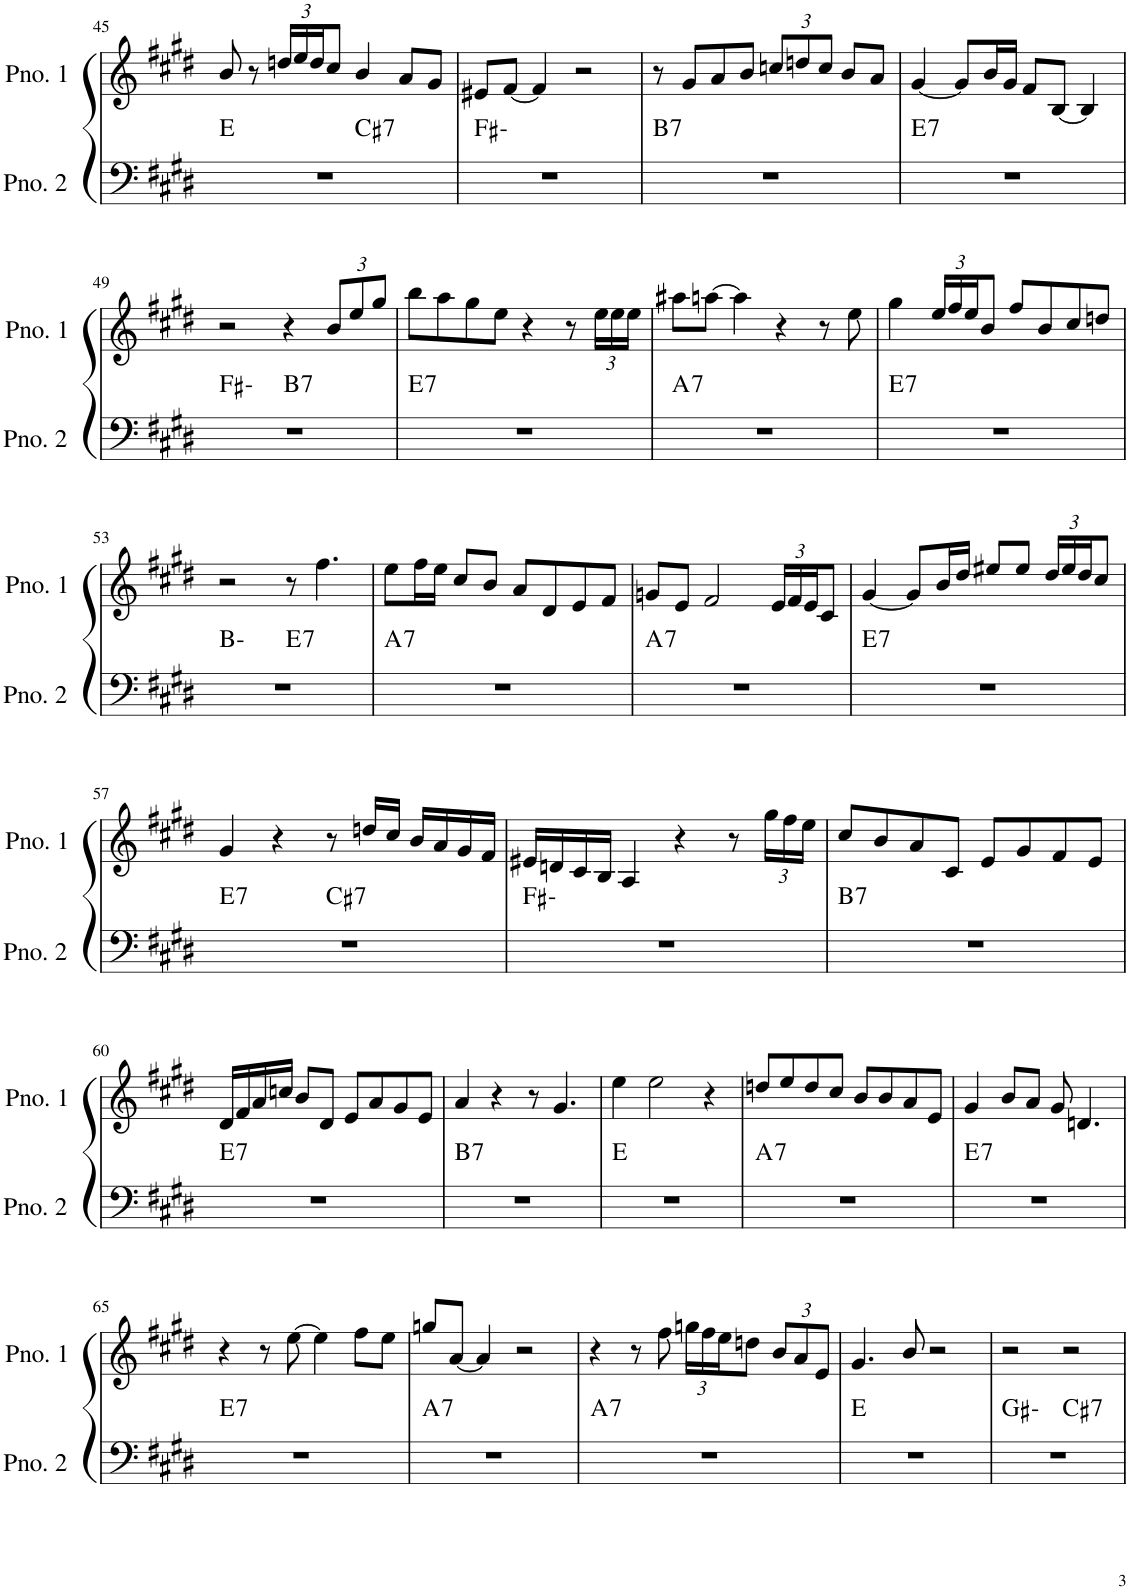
**kern	**harte	**kern
*part2	*part2	*part1
*staff2	*	*staff1
*I"ピアノ 2	*	*I"ピアノ 1
!!LO:PB:g=z
*clefF4	*	*clefG2
*k[f#c#g#d#]	*	*k[f#c#g#d#]
*M4/4	*	*M4/4
=45	=45	=45
*^	*	*
1r	2ryy	E:maj	8b/
.	.	.	8r
*	*	*	*Xbrackettup
.	.	.	24ddn/LL
.	.	.	24ee/
.	.	.	24dd/J
.	.	.	8cc#/J
!	!	!LO:H:kt=7	!
.	2ryy	C#:7	4b/
.	.	.	8a/L
.	.	.	8g#/J
*v	*v	*	*
=46	=46	=46
1r	F#:min	8e#X/L
.	.	[8f#/J
.	.	4f#/]
.	.	2r
=47	=47	=47
!	!LO:H:kt=7	!
1r	B:7	8r
.	.	8g#/L
.	.	8a/
.	.	8b/J
.	.	12ccn/L
.	.	12ddn/
.	.	12cc/J
.	.	8b/L
.	.	8a/J
=48	=48	=48
!	!LO:H:kt=7	!
1r	E:7	[4g#/
.	.	8g#/L]
.	.	16b/L
.	.	16g#/JJ
.	.	8f#/L
.	.	[8B/J
.	.	4B/]
!!LO:LB:g=z
=49	=49	=49
*^	*	*
1r	2ryy	F#:min	2r
!	!	!LO:H:kt=7	!
.	2ryy	B:7	4r
.	.	.	12b/L
.	.	.	12ee/
.	.	.	12gg#/J
=50	=50	=50	=50
!	!	!LO:H:kt=7	!
*v	*v	*	*
1r	E:7	8bb\L
.	.	8aa\
.	.	8gg#\
.	.	8ee\J
.	.	4r
.	.	8r
.	.	24ee\LL
.	.	24ee\
.	.	24ee\JJ
=51	=51	=51
!	!LO:H:kt=7	!
1r	A:7	8aa#X\L
.	.	[8aan\J
.	.	4aa\]
.	.	4r
.	.	8r
.	.	8ee\
=52	=52	=52
!	!LO:H:kt=7	!
1r	E:7	4gg#\
.	.	24ee/LL
.	.	24ff#/
.	.	24ee/J
.	.	8b/J
.	.	8ff#/L
.	.	8b/
.	.	8cc#/
.	.	8ddn/J
!!LO:LB:g=z
=53	=53	=53
*^	*	*
1r	2ryy	B:min	2r
!	!	!LO:H:kt=7	!
.	2ryy	E:7	8r
.	.	.	4.ff#\
=54	=54	=54	=54
!	!	!LO:H:kt=7	!
*v	*v	*	*
1r	A:7	8ee\L
.	.	16ff#\L
.	.	16ee\JJ
.	.	8cc#/L
.	.	8b/J
.	.	8a/L
.	.	8d#/
.	.	8e/
.	.	8f#/J
=55	=55	=55
!	!LO:H:kt=7	!
1r	A:7	8gn/L
.	.	8e/J
.	.	2f#/
.	.	24e/LL
.	.	24f#/
.	.	24e/J
.	.	8c#/J
=56	=56	=56
!	!LO:H:kt=7	!
1r	E:7	[4g#/
.	.	8g#/L]
.	.	16b/L
.	.	16dd#/JJ
.	.	8ee#X/L
.	.	8ee#/J
.	.	24dd#/LL
.	.	24ee#/
.	.	24dd#/J
.	.	8cc#/J
!!LO:LB:g=z
=57	=57	=57
!	!LO:H:kt=7	!
*^	*	*
1r	2ryy	E:7	4g#/
.	.	.	4r
!	!	!LO:H:kt=7	!
.	2ryy	C#:7	8r
.	.	.	16ddn/LL
.	.	.	16cc#/JJ
.	.	.	16b/LL
.	.	.	16a/
.	.	.	16g#/
.	.	.	16f#/JJ
*v	*v	*	*
=58	=58	=58
1r	F#:min	16e#X/LL
.	.	16dn/
.	.	16c#/
.	.	16B/JJ
.	.	4A/
.	.	4r
.	.	8r
.	.	24gg#\LL
.	.	24ff#\
.	.	24ee\JJ
=59	=59	=59
!	!LO:H:kt=7	!
1r	B:7	8cc#/L
.	.	8b/
.	.	8a/
.	.	8c#/J
.	.	8e/L
.	.	8g#/
.	.	8f#/
.	.	8e/J
!!LO:LB:g=z
=60	=60	=60
!	!LO:H:kt=7	!
1r	E:7	16d#/LL
.	.	16f#/
.	.	16a/
.	.	16ccn/JJ
.	.	8b/L
.	.	8d#/J
.	.	8e/L
.	.	8a/
.	.	8g#/
.	.	8e/J
=61	=61	=61
!	!LO:H:kt=7	!
1r	B:7	4a/
.	.	4r
.	.	8r
.	.	4.g#/
=62	=62	=62
1r	E:maj	4ee\
.	.	2ee\
.	.	4r
=63	=63	=63
!	!LO:H:kt=7	!
1r	A:7	8ddn/L
.	.	8ee/
.	.	8dd/
.	.	8cc#/J
.	.	8b/L
.	.	8b/
.	.	8a/
.	.	8e/J
=64	=64	=64
!	!LO:H:kt=7	!
1r	E:7	4g#/
.	.	8b/L
.	.	8a/J
.	.	8g#/
.	.	4.dn/
!!LO:LB:g=z
=65	=65	=65
!	!LO:H:kt=7	!
1r	E:7	4r
.	.	8r
.	.	[8ee\
.	.	4ee\]
.	.	8ff#\L
.	.	8ee\J
=66	=66	=66
!	!LO:H:kt=7	!
1r	A:7	8ggn/L
.	.	[8a/J
.	.	4a/]
.	.	2r
=67	=67	=67
!	!LO:H:kt=7	!
1r	A:7	4r
.	.	8r
.	.	8ff#\
.	.	24ggn\LL
.	.	24ff#\
.	.	24ee\J
.	.	8ddn\J
.	.	12b/L
.	.	12a/
.	.	12e/J
=68	=68	=68
1r	E:maj	4.g#/
.	.	8b/
.	.	2r
=69	=69	=69
*^	*	*
1r	2ryy	G#:min	2r
!	!	!LO:H:kt=7	!
.	2ryy	C#:7	2r
*v	*v	*	*
=	=	=
*-	*-	*-
